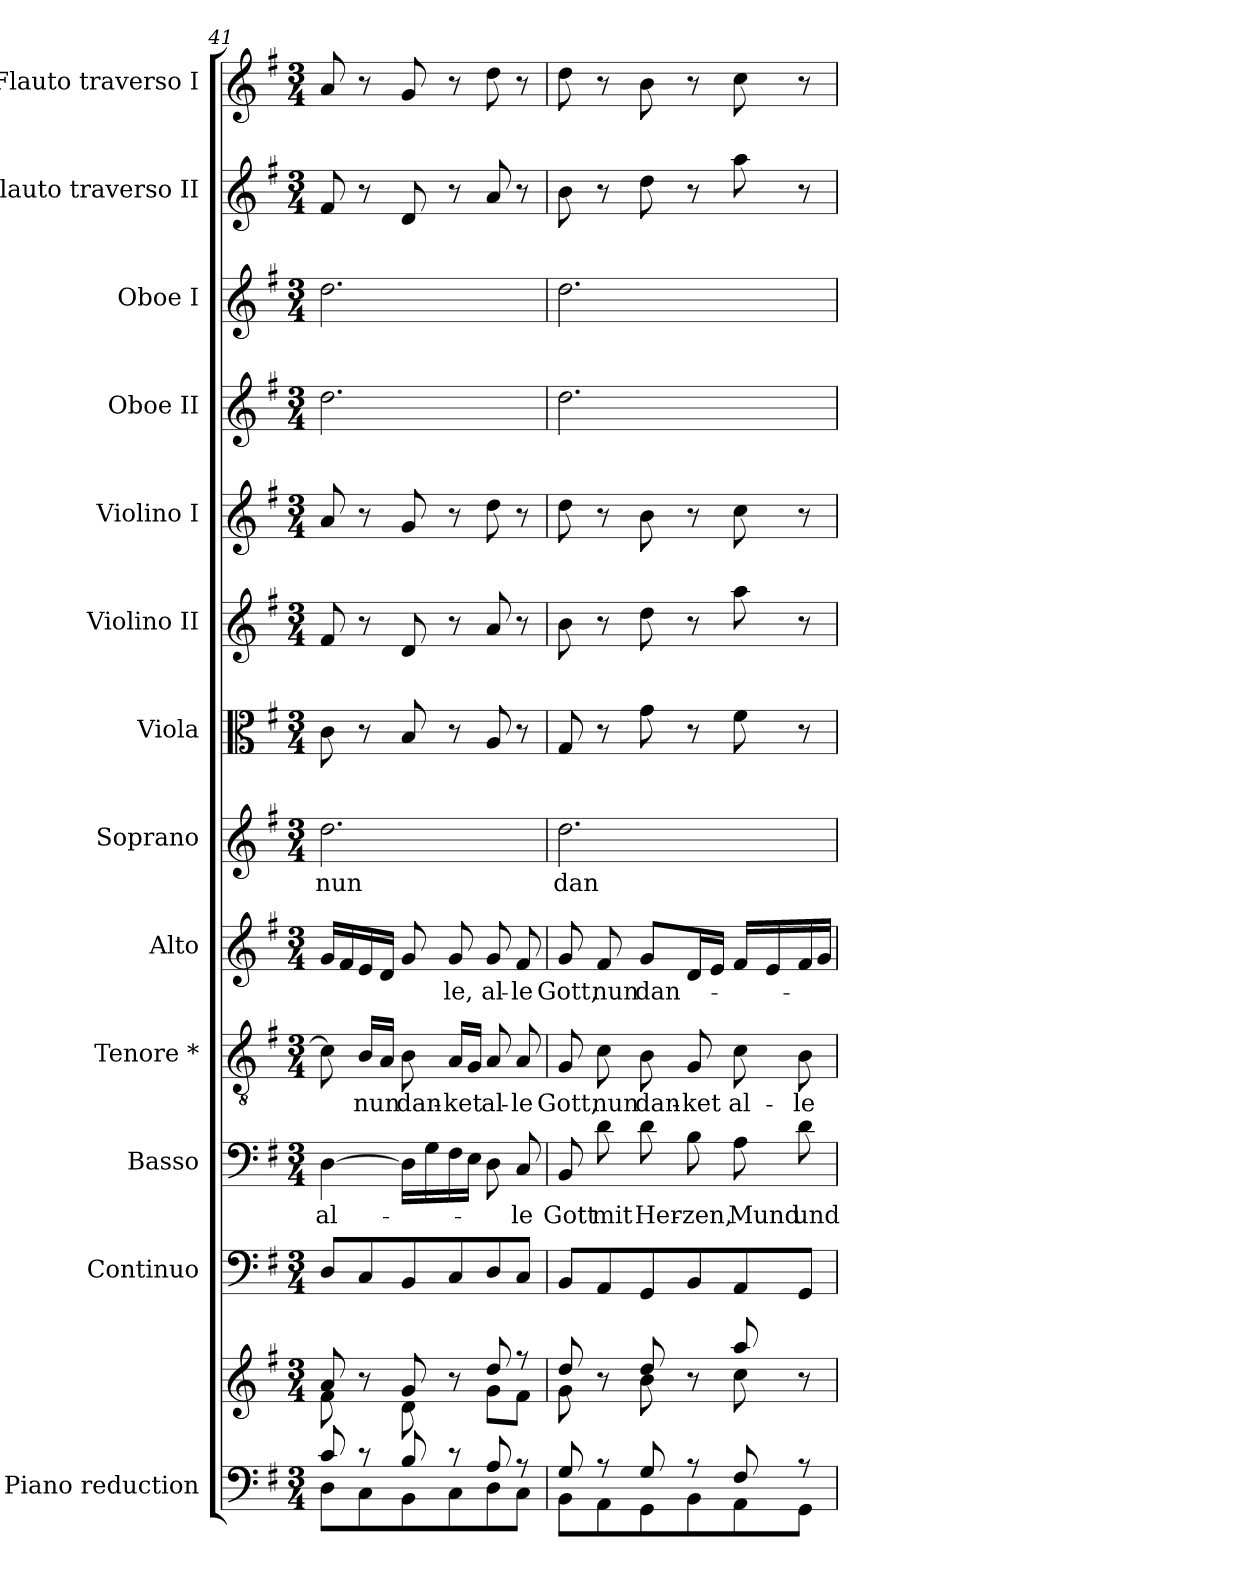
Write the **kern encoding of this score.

**kern	**kern	**kern	**kern	**text	**kern	**text	**kern	**text	**kern	**text	**kern	**kern	**kern	**kern	**kern	**kern	**kern
*part13	*part13	*part12	*part11	*part11	*part10	*part10	*part9	*part9	*part8	*part8	*part7	*part6	*part5	*part4	*part3	*part2	*part1
*staff14	*staff13	*staff12	*staff11	*staff11	*staff10	*staff10	*staff9	*staff9	*staff8	*staff8	*staff7	*staff6	*staff5	*staff4	*staff3	*staff2	*staff1
*I"Piano reduction	*	*I"Continuo	*I"Basso	*	*I"Tenore *	*	*I"Alto	*	*I"Soprano	*	*I"Viola	*I"Violino II	*I"Violino I	*I"Oboe II	*I"Oboe I	*I"Flauto traverso II	*I"Flauto traverso I
*I'Pno	*	*	*	*	*	*	*	*	*	*	*I'Vla	*I'Vln	*I'Vln	*I'Ob	*I'Ob	*	*
*clefF4	*clefG2	*clefF4	*clefF4	*	*clefGv2	*	*clefG2	*	*clefG2	*	*clefC3	*clefG2	*clefG2	*clefG2	*clefG2	*clefG2	*clefG2
*k[f#]	*k[f#]	*k[f#]	*k[f#]	*	*k[f#]	*	*k[f#]	*	*k[f#]	*	*k[f#]	*k[f#]	*k[f#]	*k[f#]	*k[f#]	*k[f#]	*k[f#]
*M3/4	*M3/4	*M3/4	*M3/4	*	*M3/4	*	*M3/4	*	*M3/4	*	*M3/4	*M3/4	*M3/4	*M3/4	*M3/4	*M3/4	*M3/4
=41	=41	=41	=41	=41	=41	=41	=41	=41	=41	=41	=41	=41	=41	=41	=41	=41	=41
*^	*^	*	*	*	*	*	*	*	*	*	*	*	*	*	*	*	*
!	!	!	!	!	!	!LO:LY:b	!	!	!	!	!	!LO:LY:b	!	!	!	!	!	!	!
8c/	8D\L	8a/	8f#\	8D/L	[4D\	al-	8c\]	.	16g/LL	.	2.dd\	nun	8c\	8f#/	8a/	2.dd\	2.dd\	8f#/	8a/
.	.	.	.	.	.	.	.	.	16f#/	.	.	.	.	.	.	.	.	.	.
!	!	!	!	!	!	!	!	!LO:LY:b	!	!	!	!	!	!	!	!	!	!	!
8r	8C\	8r	8ryy	8C/	.	.	16B/LL	nun	16e/	.	.	.	8r	8r	8r	.	.	8r	8r
.	.	.	.	.	.	.	16A/JJ	.	16d/JJ	.	.	.	.	.	.	.	.	.	.
!	!	!	!	!	!	!	!	!LO:LY:b	!	!	!	!	!	!	!	!	!	!	!
8B/	8BB\	8g/	8d\	8BB/	16D\LL]	.	8B\	dan-	8g/	.	.	.	8B/	8d/	8g/	.	.	8d/	8g/
.	.	.	.	.	16G\	.	.	.	.	.	.	.	.	.	.	.	.	.	.
!	!	!	!	!	!	!	!	!LO:LY:b	!	!LO:LY:b	!	!	!	!	!	!	!	!	!
8r	8C\	8r	8ryy	8C/	16F#\	.	16A/LL	-ket	8g/	-le,	.	.	8r	8r	8r	.	.	8r	8r
.	.	.	.	.	16E\JJ	.	16G/JJ	.	.	.	.	.	.	.	.	.	.	.	.
!	!	!	!	!	!	!	!	!LO:LY:b	!	!LO:LY:b	!	!	!	!	!	!	!	!	!
8A/	8D\	8dd/	8g\L	8D/	8D\	.	8A/	al-	8g/	al-	.	.	8A/	8a/	8dd\	.	.	8a/	8dd\
!	!	!	!	!	!	!LO:LY:b	!	!LO:LY:b	!	!LO:LY:b	!	!	!	!	!	!	!	!	!
8r	8C\J	8r	8f#\J	8C/J	8C/	-le	8A/	-le	8f#/	-le	.	.	8r	8r	8r	.	.	8r	8r
=42	=42	=42	=42	=42	=42	=42	=42	=42	=42	=42	=42	=42	=42	=42	=42	=42	=42	=42	=42
!	!	!	!	!	!	!LO:LY:b	!	!LO:LY:b	!	!LO:LY:b	!	!LO:LY:b	!	!	!	!	!	!	!
8G/	8BB\L	8dd/	8g\	8BB/L	8BB/	Gott	8G/	Gott,	8g/	Gott,	2.dd\	dan-	8G/	8b\	8dd\	2.dd\	2.dd\	8b\	8dd\
!	!	!	!	!	!	!LO:LY:b	!	!LO:LY:b	!	!LO:LY:b	!	!	!	!	!	!	!	!	!
8r	8AA\	8r	8ryy	8AA/	8d\	mit	8c\	nun	8f#/	nun	.	.	8r	8r	8r	.	.	8r	8r
!	!	!	!	!	!	!LO:LY:b	!	!LO:LY:b	!	!LO:LY:b	!	!	!	!	!	!	!	!	!
8G/	8GG\	8dd/	8b\	8GG/	8d\	Her-	8B\	dan-	8g/L	dan-	.	.	8g\	8dd\	8b\	.	.	8dd\	8b\
!	!	!	!	!	!	!LO:LY:b	!	!LO:LY:b	!	!	!	!	!	!	!	!	!	!	!
8r	8BB\	8r	8ryy	8BB/	8B\	-zen,	8G/	-ket	16d/L	.	.	.	8r	8r	8r	.	.	8r	8r
.	.	.	.	.	.	.	.	.	16e/JJ	.	.	.	.	.	.	.	.	.	.
!	!	!	!	!	!	!LO:LY:b	!	!LO:LY:b	!	!	!	!	!	!	!	!	!	!	!
8F#/	8AA\	8aa/	8cc\	8AA/	8A\	Mund	8c\	al-	16f#/LL	.	.	.	8f#\	8aa\	8cc\	.	.	8aa\	8cc\
.	.	.	.	.	.	.	.	.	16e/	.	.	.	.	.	.	.	.	.	.
!	!	!	!	!	!	!LO:LY:b	!	!LO:LY:b	!	!	!	!	!	!	!	!	!	!	!
8r	8GG\J	8r	8ryy	8GG/J	8d\	und	8B\	-le	16f#/	.	.	.	8r	8r	8r	.	.	8r	8r
.	.	.	.	.	.	.	.	.	16g/JJ	.	.	.	.	.	.	.	.	.	.
*v	*v	*	*	*	*	*	*	*	*	*	*	*	*	*	*	*	*	*	*
*	*v	*v	*	*	*	*	*	*	*	*	*	*	*	*	*	*	*	*
=	=	=	=	=	=	=	=	=	=	=	=	=	=	=	=	=	=
*-	*-	*-	*-	*-	*-	*-	*-	*-	*-	*-	*-	*-	*-	*-	*-	*-	*-
